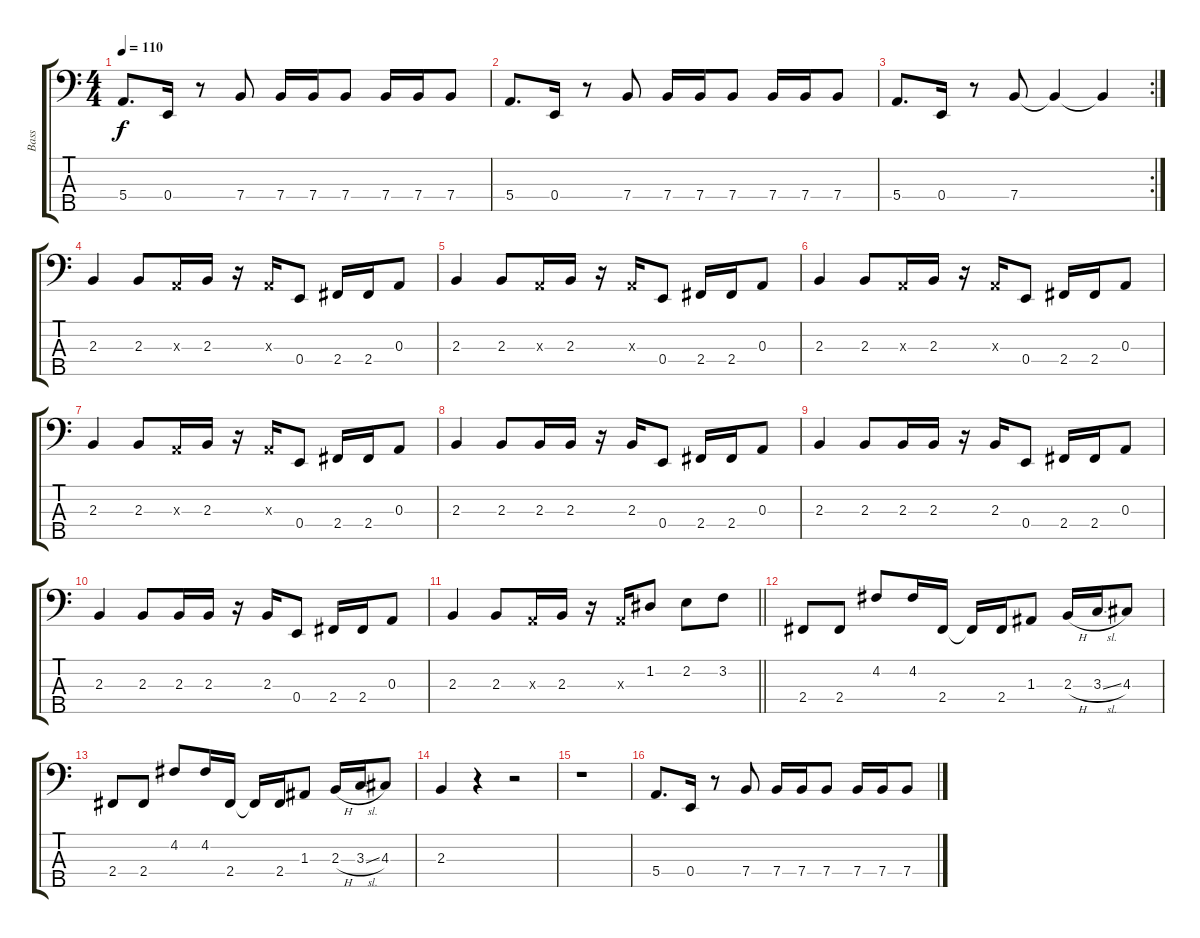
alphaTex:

\track ("Bass" "Bass") {instrument electricbassfinger}
\staff {score tabs}
\tuning (G2 D2 A1 E1 B0) {hide}
\ts (4 4)
\tempo 110
\clef f4
\ks c
5.4.8{d dy f} 0.4.16 r.8 7.4.8 7.4.16 7.4.16 7.4.8 7.4.16 7.4.16 7.4.8 |
5.4.8{d} 0.4.16 r.8 7.4.8 7.4.16 7.4.16 7.4.8 7.4.16 7.4.16 7.4.8 |
\rc 2
5.4.8{d} 0.4.16 r.8 7.4.8 7.4{t}.4 7.4{t}.4 |
2.3.4 2.3.8 0.3{x}.16 2.3.16 r.16 0.3{x}.16 0.4.8 2.4.16 2.4.16 0.3.8 |
2.3.4 2.3.8 0.3{x}.16 2.3.16 r.16 0.3{x}.16 0.4.8 2.4.16 2.4.16 0.3.8 |
2.3.4 2.3.8 0.3{x}.16 2.3.16 r.16 0.3{x}.16 0.4.8 2.4.16 2.4.16 0.3.8 |
2.3.4 2.3.8 0.3{x}.16 2.3.16 r.16 0.3{x}.16 0.4.8 2.4.16 2.4.16 0.3.8 |
2.3.4 2.3.8 2.3.16 2.3.16 r.16 2.3.16 0.4.8 2.4.16 2.4.16 0.3.8 |
2.3.4 2.3.8 2.3.16 2.3.16 r.16 2.3.16 0.4.8 2.4.16 2.4.16 0.3.8 |
2.3.4 2.3.8 2.3.16 2.3.16 r.16 2.3.16 0.4.8 2.4.16 2.4.16 0.3.8 |
\barLineRight lightlight
2.3.4 2.3.8 0.3{x}.16 2.3.16 r.16 0.3{x}.16 1.2.8 2.2.8 3.2.8 |
2.4.8 2.4.8 4.2.8 4.2.16 2.4.16 2.4{t}.16 2.4.16 1.3.8 2.3{h}.16 3.3{sl}.16 4.3.8 |
2.4.8 2.4.8 4.2.8 4.2.16 2.4.16 2.4{t}.16 2.4.16 1.3.8 2.3{h}.16 3.3{sl}.16 4.3.8 |
2.3.4 r.4 r.2 |
r.1 |
5.4.8{d} 0.4.16 r.8 7.4.8 7.4.16 7.4.16 7.4.8 7.4.16 7.4.16 7.4.8
